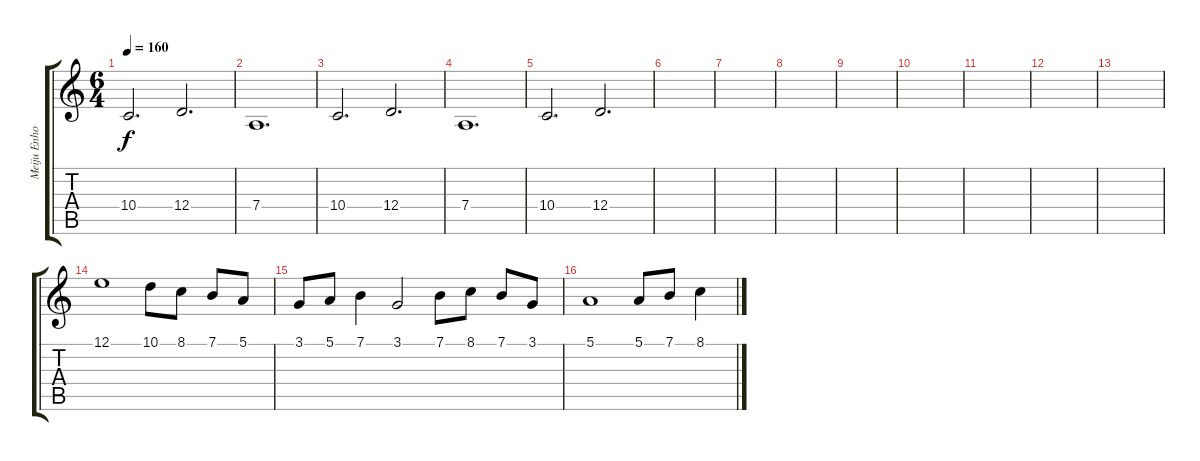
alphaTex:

\track ("Meiju Enho" "Meiju Enho") {instrument oboe}
\staff {score tabs}
\tuning (E4 B3 G3 D3 A2 E2) {hide}
\ts (6 4)
\tempo 160
\clef g2
\ks c
10.4.2{d dy f} 12.4.2{d} |
7.4.1{d} |
10.4.2{d} 12.4.2{d} |
7.4.1{d} |
10.4.2{d} 12.4.2{d} |
|
|
|
|
|
|
|
|
12.1.1 10.1.8 8.1.8 7.1.8 5.1.8 |
3.1.8 5.1.8 7.1.4 3.1.2 7.1.8 8.1.8 7.1.8 3.1.8 |
5.1.1 5.1.8 7.1.8 8.1.4
